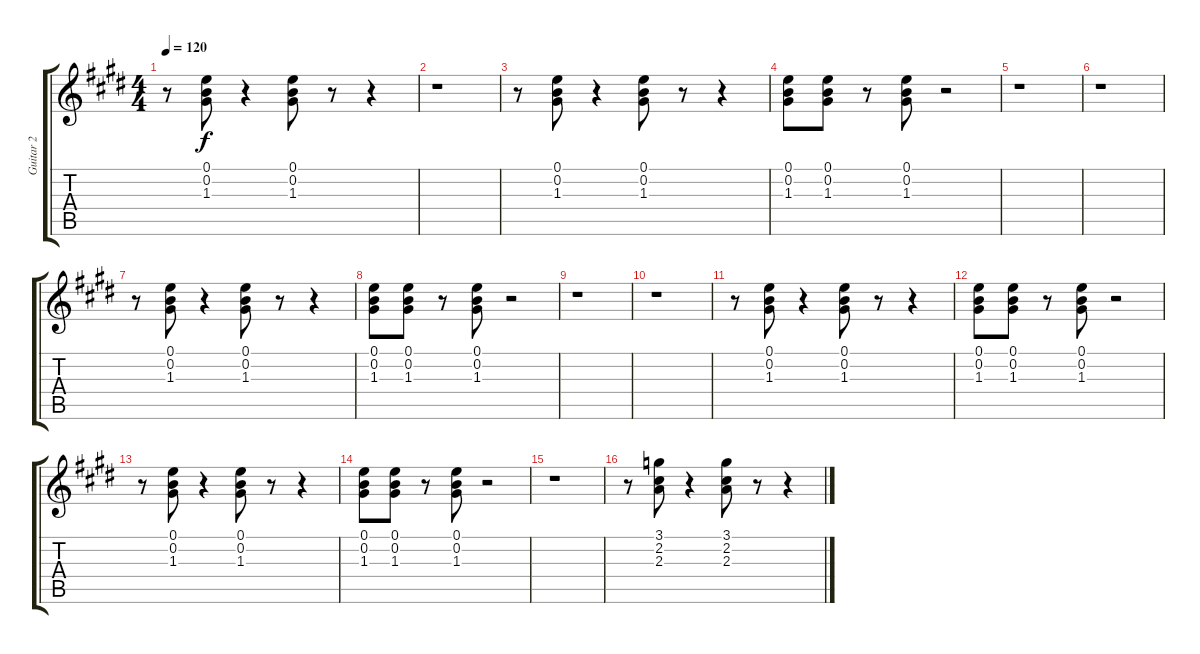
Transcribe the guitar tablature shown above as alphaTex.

\track ("Guitar 2" "Guitar 2") {instrument distortionguitar}
\staff {score tabs}
\tuning (E4 B3 G3 D3 A2 E2) {hide}
\ts (4 4)
\tempo 120
\clef g2
\ks e
r.8{dy f} (0.1 0.2 1.3).8 r.4 (0.1 0.2 1.3).8 r.8 r.4 |
r.1 |
r.8 (0.1 0.2 1.3).8 r.4 (0.1 0.2 1.3).8 r.8 r.4 |
(0.1 0.2 1.3).8 (0.1 0.2 1.3).8 r.8 (0.1 0.2 1.3).8 r.2 |
r.1 |
r.1 |
r.8 (0.1 0.2 1.3).8 r.4 (0.1 0.2 1.3).8 r.8 r.4 |
(0.1 0.2 1.3).8 (0.1 0.2 1.3).8 r.8 (0.1 0.2 1.3).8 r.2 |
r.1 |
r.1 |
r.8 (0.1 0.2 1.3).8 r.4 (0.1 0.2 1.3).8 r.8 r.4 |
(0.1 0.2 1.3).8 (0.1 0.2 1.3).8 r.8 (0.1 0.2 1.3).8 r.2 |
r.8 (0.1 0.2 1.3).8 r.4 (0.1 0.2 1.3).8 r.8 r.4 |
(0.1 0.2 1.3).8 (0.1 0.2 1.3).8 r.8 (0.1 0.2 1.3).8 r.2 |
r.1 |
r.8 (3.1 2.2 2.3).8 r.4 (3.1 2.2 2.3).8 r.8 r.4
